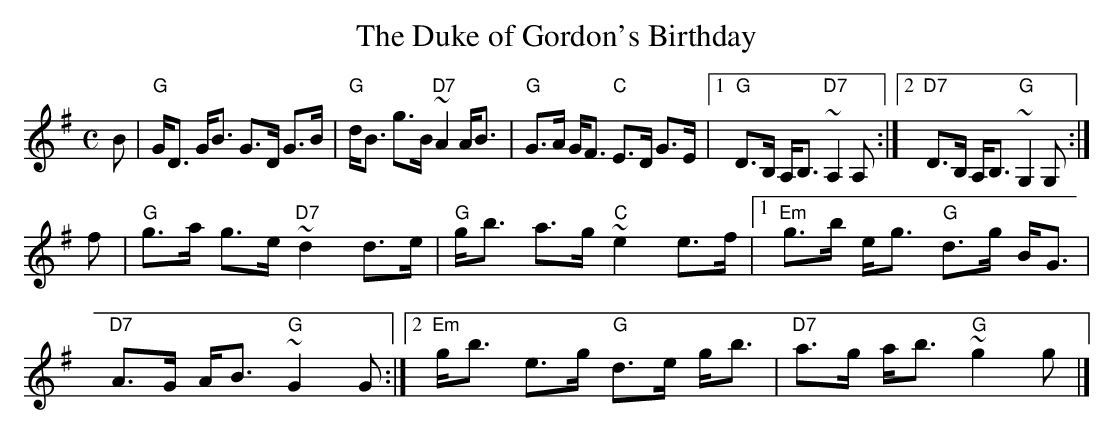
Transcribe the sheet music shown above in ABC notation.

X:1
T:The Duke of Gordon's Birthday
M:C
L:1/8
K:G
B \
| "G"G<D G<B G>D G>B \
| "G"d<B g>B "D7"~A2 A<B \
| "G"G>A G<F "C"E>D G>E \
|1 "G"D>B, A,<B, "D7"~A,2 A, \
:|2 "D7"D>B, A,<B, "G"~G,2 G, :|
f \
|   "G"g>a g>e "D7"~d2 d>e \
|   "G"g<b a>g  "C"~e2 e>f \
|1 "Em"g>b e<g  "G"d>g B<G \
|  "D7"A>G A<B  "G"~G2 G   \
:|2"Em"g<b e>g  "G"d>e g<b \
|  "D7"a>g a<b  "G"~g2 g  |]
